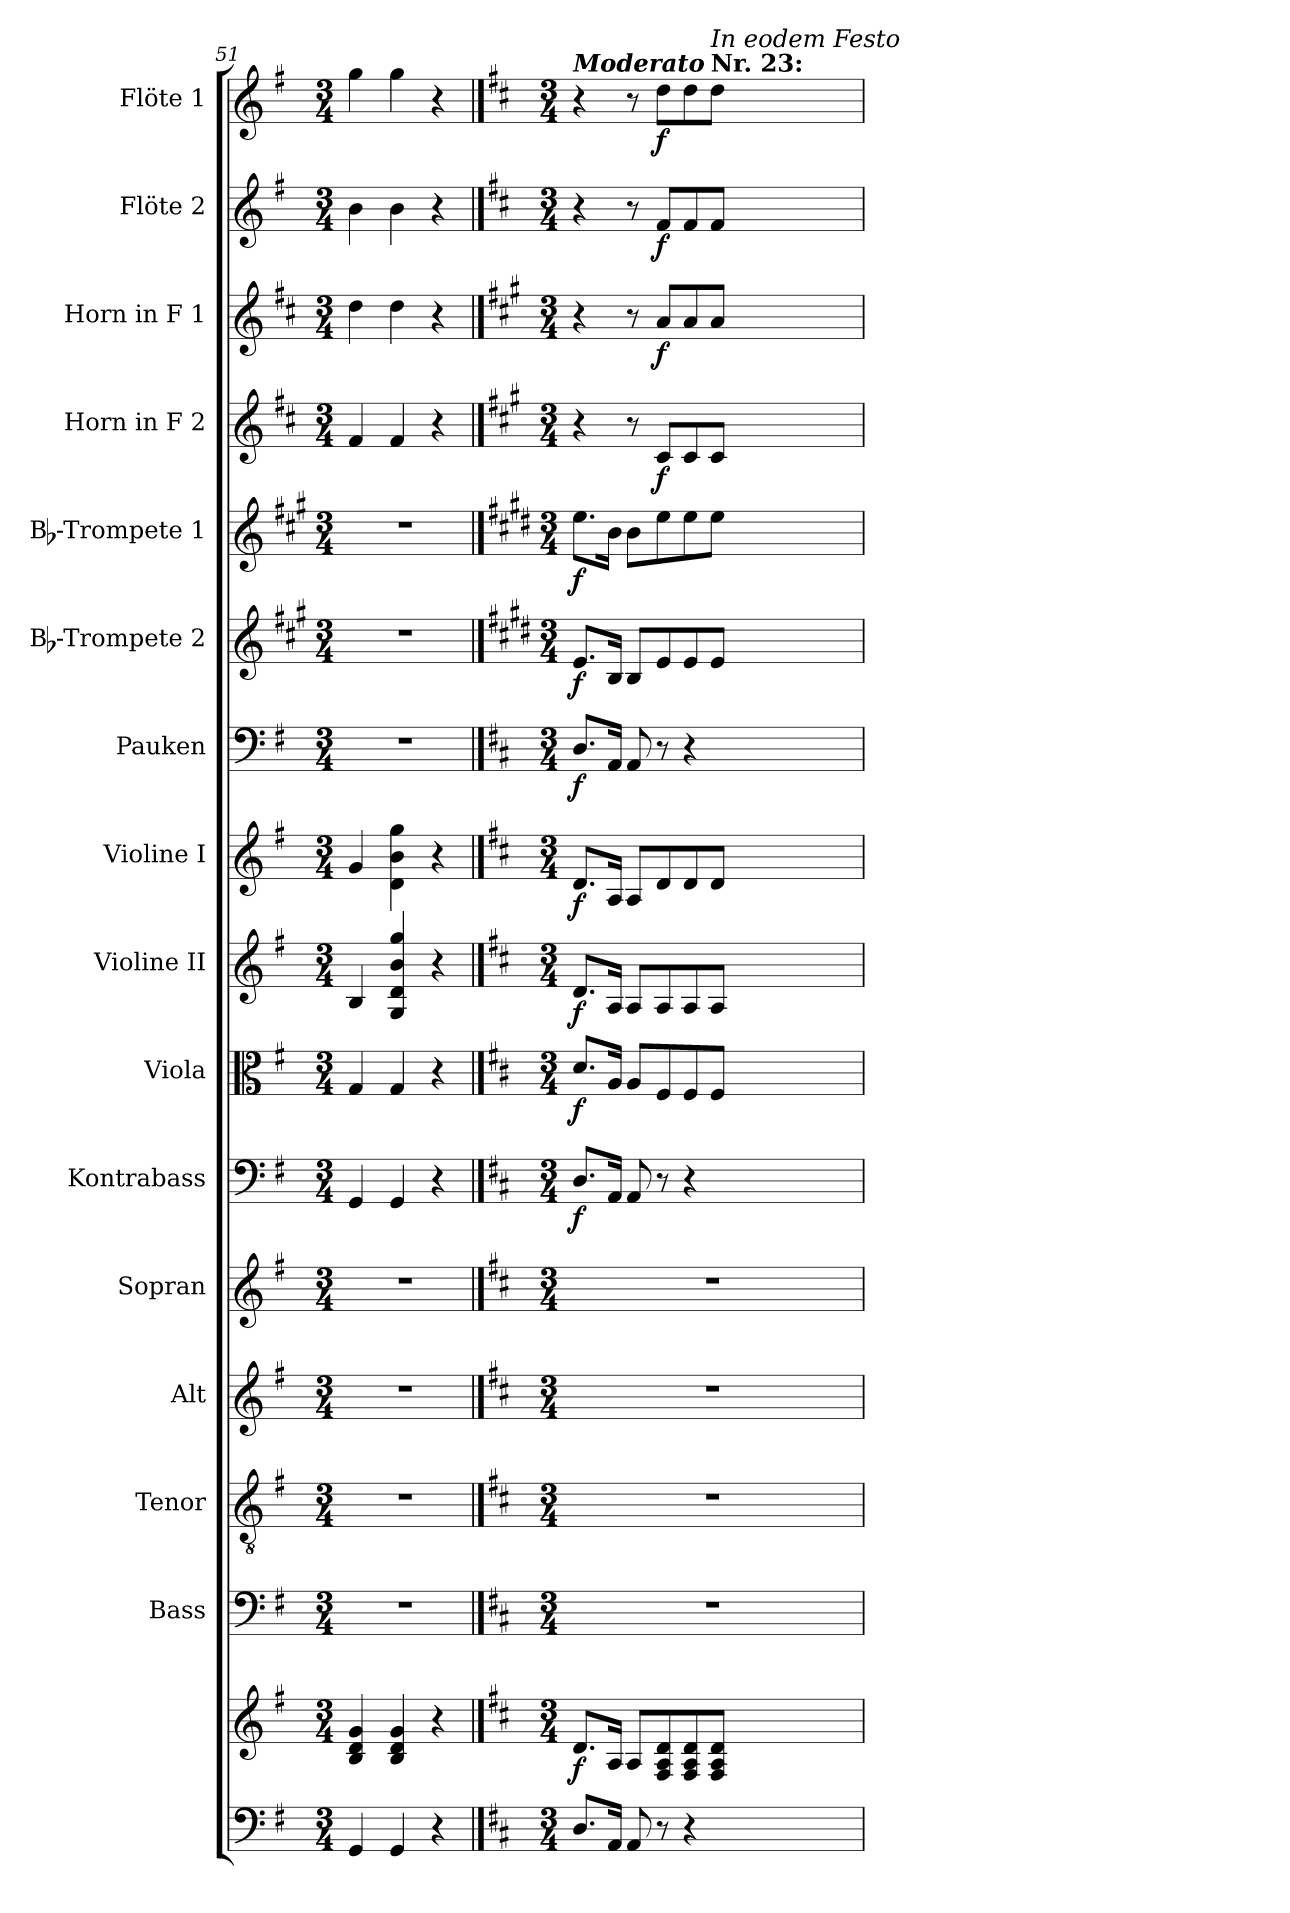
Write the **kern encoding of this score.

**kern	**kern	**dynam	**kern	**kern	**kern	**kern	**kern	**dynam	**kern	**dynam	**kern	**dynam	**kern	**dynam	**kern	**dynam	**kern	**dynam	**kern	**dynam	**kern	**dynam	**kern	**dynam	**kern	**dynam	**kern	**dynam
*part16	*part16	*part16	*part15	*part14	*part13	*part12	*part11	*part11	*part10	*part10	*part9	*part9	*part8	*part8	*part7	*part7	*part6	*part6	*part5	*part5	*part4	*part4	*part3	*part3	*part2	*part2	*part1	*part1
*staff17	*staff16	*staff16/17	*staff15	*staff14	*staff13	*staff12	*staff11	*staff11	*staff10	*staff10	*staff9	*staff9	*staff8	*staff8	*staff7	*staff7	*staff6	*staff6	*staff5	*staff5	*staff4	*staff4	*staff3	*staff3	*staff2	*staff2	*staff1	*staff1
*	*	*	*I"Bass	*I"Tenor	*I"Alt	*I"Sopran	*I"Kontrabass	*	*I"Viola	*	*I"Violine II	*	*I"Violine I	*	*I"Pauken	*	*I"Bb-Trompete 2	*	*I"Bb-Trompete 1	*	*I"Horn in F 2	*	*I"Horn in F 1	*	*I"Flöte 2	*	*I"Flöte 1	*
*	*	*	*I'B.	*I'T.	*I'A.	*I'S.	*I'Kb.	*	*I'Vla.	*	*I'Vl. II	*	*I'Vl. I	*	*I'Pk.	*	*I'Bb Trp. 2	*	*I'Bb Trp. 1	*	*	*	*	*	*I'Fl. 2	*	*I'Fl. 1	*
*clefF4	*clefG2	*	*clefF4	*clefGv2	*clefG2	*clefG2	*clefF4	*	*clefC3	*	*clefG2	*	*clefG2	*	*clefF4	*	*clefG2	*	*clefG2	*	*clefG2	*	*clefG2	*	*clefG2	*	*clefG2	*
*	*	*	*	*	*	*	*ITrd7c12	*	*	*	*	*	*	*	*	*	*ITrd1c2	*	*ITrd1c2	*	*ITrd4c7	*	*ITrd4c7	*	*	*	*	*
*k[f#]	*k[f#]	*	*k[f#]	*k[f#]	*k[f#]	*k[f#]	*k[f#]	*	*k[f#]	*	*k[f#]	*	*k[f#]	*	*k[f#]	*	*k[f#]	*	*k[f#]	*	*k[f#]	*	*k[f#]	*	*k[f#]	*	*k[f#]	*
*G:	*G:	*	*G:	*G:	*G:	*G:	*G:	*	*G:	*	*G:	*	*G:	*	*G:	*	*G:	*	*G:	*	*G:	*	*G:	*	*G:	*	*G:	*
*M3/4	*M3/4	*	*M3/4	*M3/4	*M3/4	*M3/4	*M3/4	*	*M3/4	*	*M3/4	*	*M3/4	*	*M3/4	*	*M3/4	*	*M3/4	*	*M3/4	*	*M3/4	*	*M3/4	*	*M3/4	*
=51	=51	=51	=51	=51	=51	=51	=51	=51	=51	=51	=51	=51	=51	=51	=51	=51	=51	=51	=51	=51	=51	=51	=51	=51	=51	=51	=51	=51
4GG/	4B/ 4d/ 4g/	.	2.r	2.r	2.r	2.r	4GGG/	.	4G/	.	4B/	.	4g/	.	2.r	.	2.r	.	2.r	.	4B/	.	4g\	.	4b\	.	4gg\	.
4GG/	4B/ 4d/ 4g/	.	.	.	.	.	4GGG/	.	4G/	.	4G/ 4d/ 4b/ 4gg/	.	4d\ 4b\ 4gg\	.	.	.	.	.	.	.	4B/	.	4g\	.	4b\	.	4gg\	.
4r	4r	.	.	.	.	.	4r	.	4r	.	4r	.	4r	.	.	.	.	.	.	.	4r	.	4r	.	4r	.	4r	.
!!LO:PB:g=z
==52	==52	==52	==52	==52	==52	==52	==52	==52	==52	==52	==52	==52	==52	==52	==52	==52	==52	==52	==52	==52	==52	==52	==52	==52	==52	==52	==52	==52
*k[f#c#]	*k[f#c#]	*	*k[f#c#]	*k[f#c#]	*k[f#c#]	*k[f#c#]	*k[f#c#]	*	*k[f#c#]	*	*k[f#c#]	*	*k[f#c#]	*	*k[f#c#]	*	*k[f#c#]	*	*k[f#c#]	*	*k[f#c#]	*	*k[f#c#]	*	*k[f#c#]	*	*k[f#c#]	*
*D:	*D:	*	*D:	*D:	*D:	*D:	*D:	*	*D:	*	*D:	*	*D:	*	*D:	*	*D:	*	*D:	*	*D:	*	*D:	*	*D:	*	*D:	*
*M3/4	*M3/4	*	*M3/4	*M3/4	*M3/4	*M3/4	*M3/4	*	*M3/4	*	*M3/4	*	*M3/4	*	*M3/4	*	*M3/4	*	*M3/4	*	*M3/4	*	*M3/4	*	*M3/4	*	*M3/4	*
!	!	!	!	!	!	!	!	!	!	!	!	!	!	!	!	!	!	!	!	!	!	!	!	!	!	!	!LO:TX:a:Bi:t=Moderato	!
!	!	!LO:DY:b	!	!	!	!	!	!LO:DY:b	!	!LO:DY:b	!	!LO:DY:b	!	!LO:DY:b	!	!LO:DY:b	!	!LO:DY:b	!	!LO:DY:b	!	!	!	!	!	!	!	!
8.D/L	8.d/L	f	2.r	2.r	2.r	2.r	8.DD/L	f	8.d/L	f	8.d/L	f	8.d/L	f	8.D/L	f	8.d/L	f	8.dd\L	f	4r	.	4r	.	4r	.	4r	.
16AA/Jk	16A/Jk	.	.	.	.	.	16AAA/Jk	.	16A/Jk	.	16A/Jk	.	16A/Jk	.	16AA/Jk	.	16A/Jk	.	16a\Jk	.	.	.	.	.	.	.	.	.
8AA/	8A/L	.	.	.	.	.	8AAA/	.	8A/L	.	8A/L	.	8A/L	.	8AA/	.	8A/L	.	8a\L	.	8r	.	8r	.	8r	.	8r	.
!	!	!	!	!	!	!	!	!	!	!	!	!	!	!	!	!	!	!	!	!	!	!LO:DY:b	!	!LO:DY:b	!	!LO:DY:b	!	!LO:DY:b
8r	8F#/ 8A/ 8d/	.	.	.	.	.	8r	.	8F#/	.	8A/	.	8d/	.	8r	.	8d/	.	8dd\	.	8F#/L	f	8d/L	f	8f#/L	f	8dd\L	f
4r	8F#/ 8A/ 8d/	.	.	.	.	.	4r	.	8F#/	.	8A/	.	8d/	.	4r	.	8d/	.	8dd\	.	8F#/	.	8d/	.	8f#/	.	8dd\	.
!	!	!	!	!	!	!	!	!	!	!	!	!	!	!	!	!	!	!	!	!	!	!	!	!	!	!	!LO:TX:a:B:t=Nr. 23&colon;	!
!	!	!	!	!	!	!	!	!	!	!	!	!	!	!	!	!	!	!	!	!	!	!	!	!	!	!	!LO:TX:a:i:t=In eodem Festo	!
.	8F#/ 8A/ 8d/J	.	.	.	.	.	.	.	8F#/J	.	8A/J	.	8d/J	.	.	.	8d/J	.	8dd\J	.	8F#/J	.	8d/J	.	8f#/J	.	8dd\J	.
=	=	=	=	=	=	=	=	=	=	=	=	=	=	=	=	=	=	=	=	=	=	=	=	=	=	=	=	=
*-	*-	*-	*-	*-	*-	*-	*-	*-	*-	*-	*-	*-	*-	*-	*-	*-	*-	*-	*-	*-	*-	*-	*-	*-	*-	*-	*-	*-
